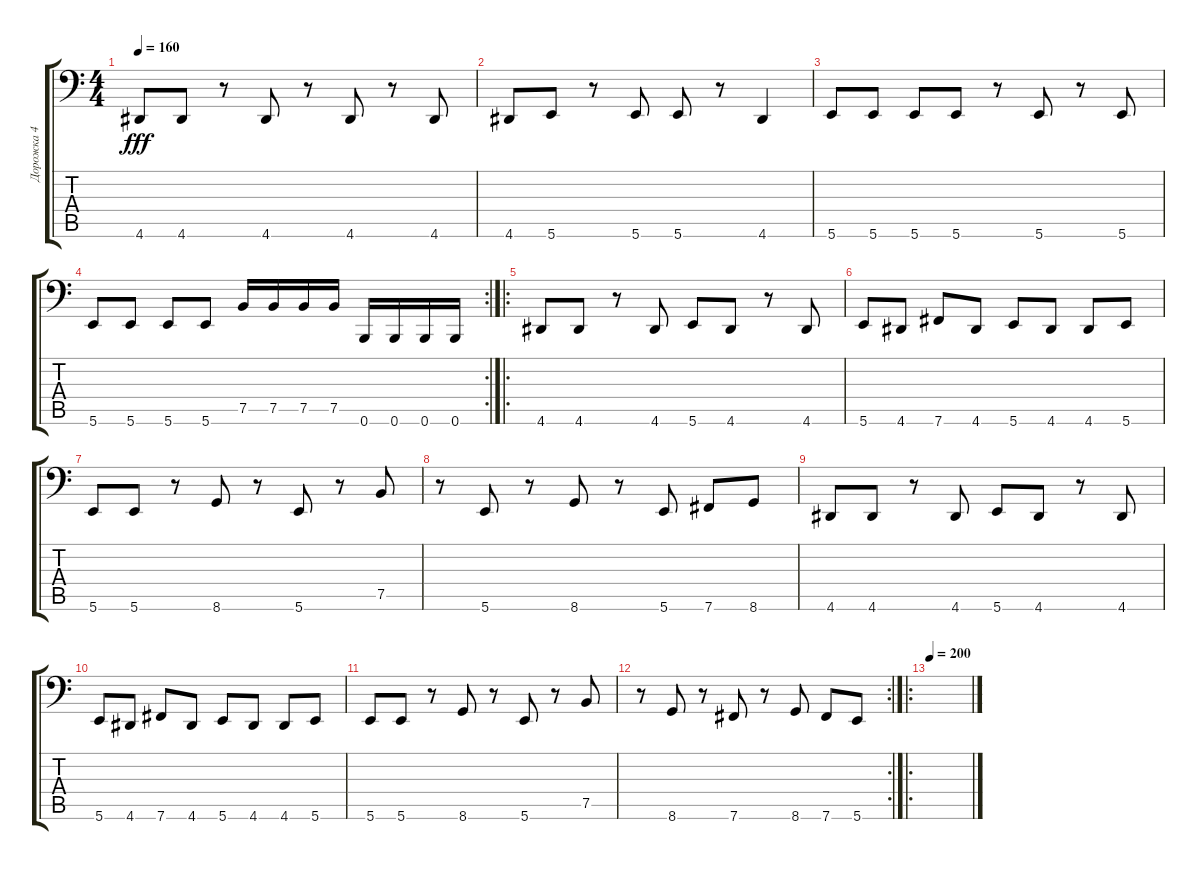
\track ("Дорожка 4" "Дорожка 4") {instrument slapbass2}
\staff {score tabs}
\tuning (B2 Gb2 D2 A1 E1 B0) {hide}
\ts (4 4)
\tempo 160
\clef f4
\ks c
4.6.8{dy fff} 4.6.8 r.8 4.6.8 r.8 4.6.8 r.8 4.6.8 |
4.6.8 5.6.8 r.8 5.6.8 5.6.8 r.8 4.6.4 |
5.6.8 5.6.8 5.6.8 5.6.8 r.8 5.6.8 r.8 5.6.8 |
\rc 2
5.6.8 5.6.8 5.6.8 5.6.8 7.5.16 7.5.16 7.5.16 7.5.16 0.6.16 0.6.16 0.6.16 0.6.16 |
\ro
4.6.8 4.6.8 r.8 4.6.8 5.6.8 4.6.8 r.8 4.6.8 |
5.6.8 4.6.8 7.6.8 4.6.8 5.6.8 4.6.8 4.6.8 5.6.8 |
5.6.8 5.6.8 r.8 8.6.8 r.8 5.6.8 r.8 7.5.8 |
r.8 5.6.8 r.8 8.6.8 r.8 5.6.8 7.6.8 8.6.8 |
4.6.8 4.6.8 r.8 4.6.8 5.6.8 4.6.8 r.8 4.6.8 |
5.6.8 4.6.8 7.6.8 4.6.8 5.6.8 4.6.8 4.6.8 5.6.8 |
5.6.8 5.6.8 r.8 8.6.8 r.8 5.6.8 r.8 7.5.8 |
\rc 2
r.8 8.6.8 r.8 7.6.8 r.8 8.6.8 7.6.8 5.6.8 |
\ro
\tempo 200
